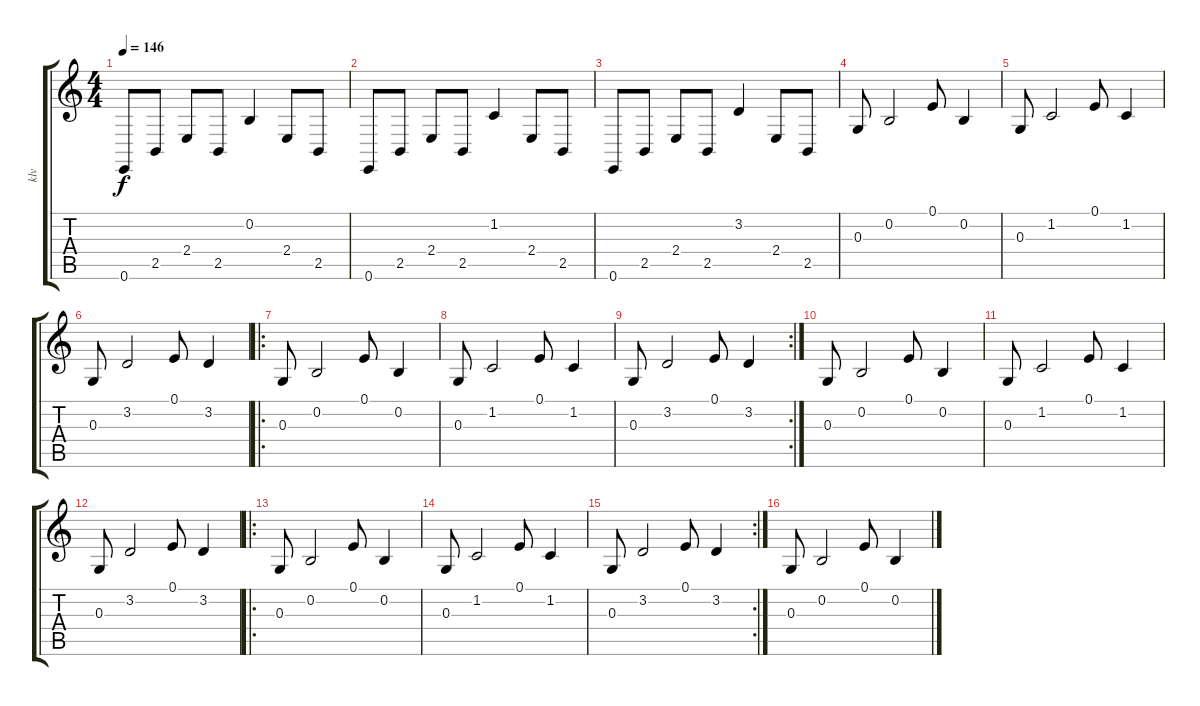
\track ("klv" "klv") {instrument drawbarorgan}
\staff {score tabs}
\tuning (E4 B3 G3 D3 A2 E2) {hide}
\ts (4 4)
\tempo 146
\clef g2
\ks c
0.6.8{dy f} 2.5.8 2.4.8 2.5.8 0.2.4 2.4.8 2.5.8 |
0.6.8 2.5.8 2.4.8 2.5.8 1.2.4 2.4.8 2.5.8 |
0.6.8 2.5.8 2.4.8 2.5.8 3.2.4 2.4.8 2.5.8 |
0.3.8 0.2.2 0.1.8 0.2.4 |
0.3.8 1.2.2 0.1.8 1.2.4 |
0.3.8 3.2.2 0.1.8 3.2.4 |
\ro
0.3.8 0.2.2 0.1.8 0.2.4 |
0.3.8 1.2.2 0.1.8 1.2.4 |
\rc 2
0.3.8 3.2.2 0.1.8 3.2.4 |
0.3.8 0.2.2 0.1.8 0.2.4 |
0.3.8 1.2.2 0.1.8 1.2.4 |
0.3.8 3.2.2 0.1.8 3.2.4 |
\ro
0.3.8 0.2.2 0.1.8 0.2.4 |
0.3.8 1.2.2 0.1.8 1.2.4 |
\rc 2
0.3.8 3.2.2 0.1.8 3.2.4 |
0.3.8 0.2.2 0.1.8 0.2.4
